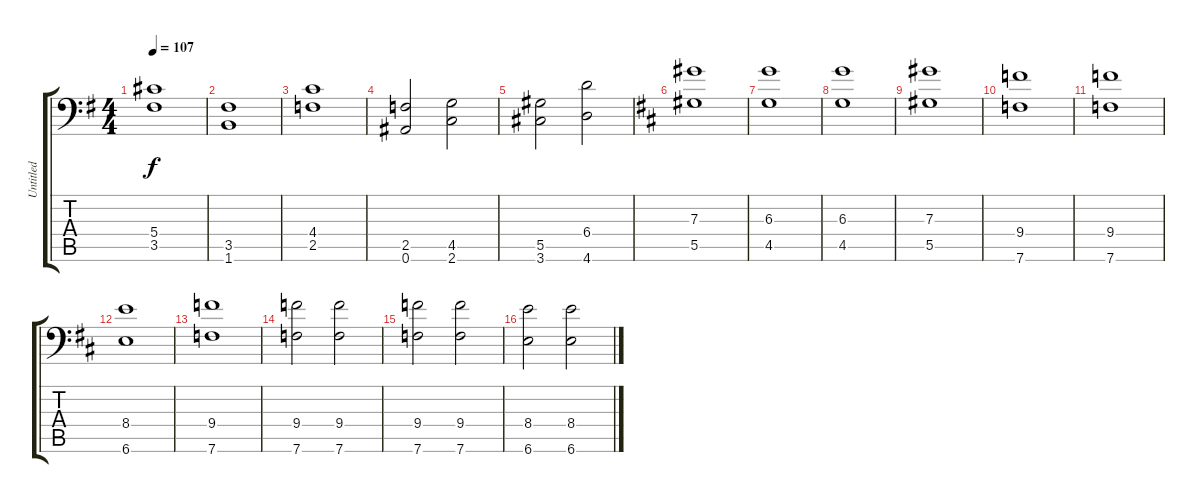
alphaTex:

\track ("Untitled" "Untitled") {instrument distortionguitar}
\staff {score tabs}
\tuning (Bb3 F3 Db3 Ab2 Eb2 Bb1) {hide}
\ts (4 4)
\tempo 107
\clef f4
\ks g
(5.4 3.5).1{dy f} |
(3.5 1.6).1 |
(4.4 2.5).1 |
(2.5 0.6).2 (4.5 2.6).2 |
(5.5 3.6).2 (6.4 4.6).2 |
\ks d
(7.3 5.5).1 |
(6.3 4.5).1 |
(6.3 4.5).1 |
(7.3 5.5).1 |
(9.4 7.6).1 |
(9.4 7.6).1 |
(8.4 6.6).1 |
(9.4 7.6).1 |
(9.4 7.6).2 (9.4 7.6).2 |
(9.4 7.6).2 (9.4 7.6).2 |
(8.4 6.6).2 (8.4 6.6).2
